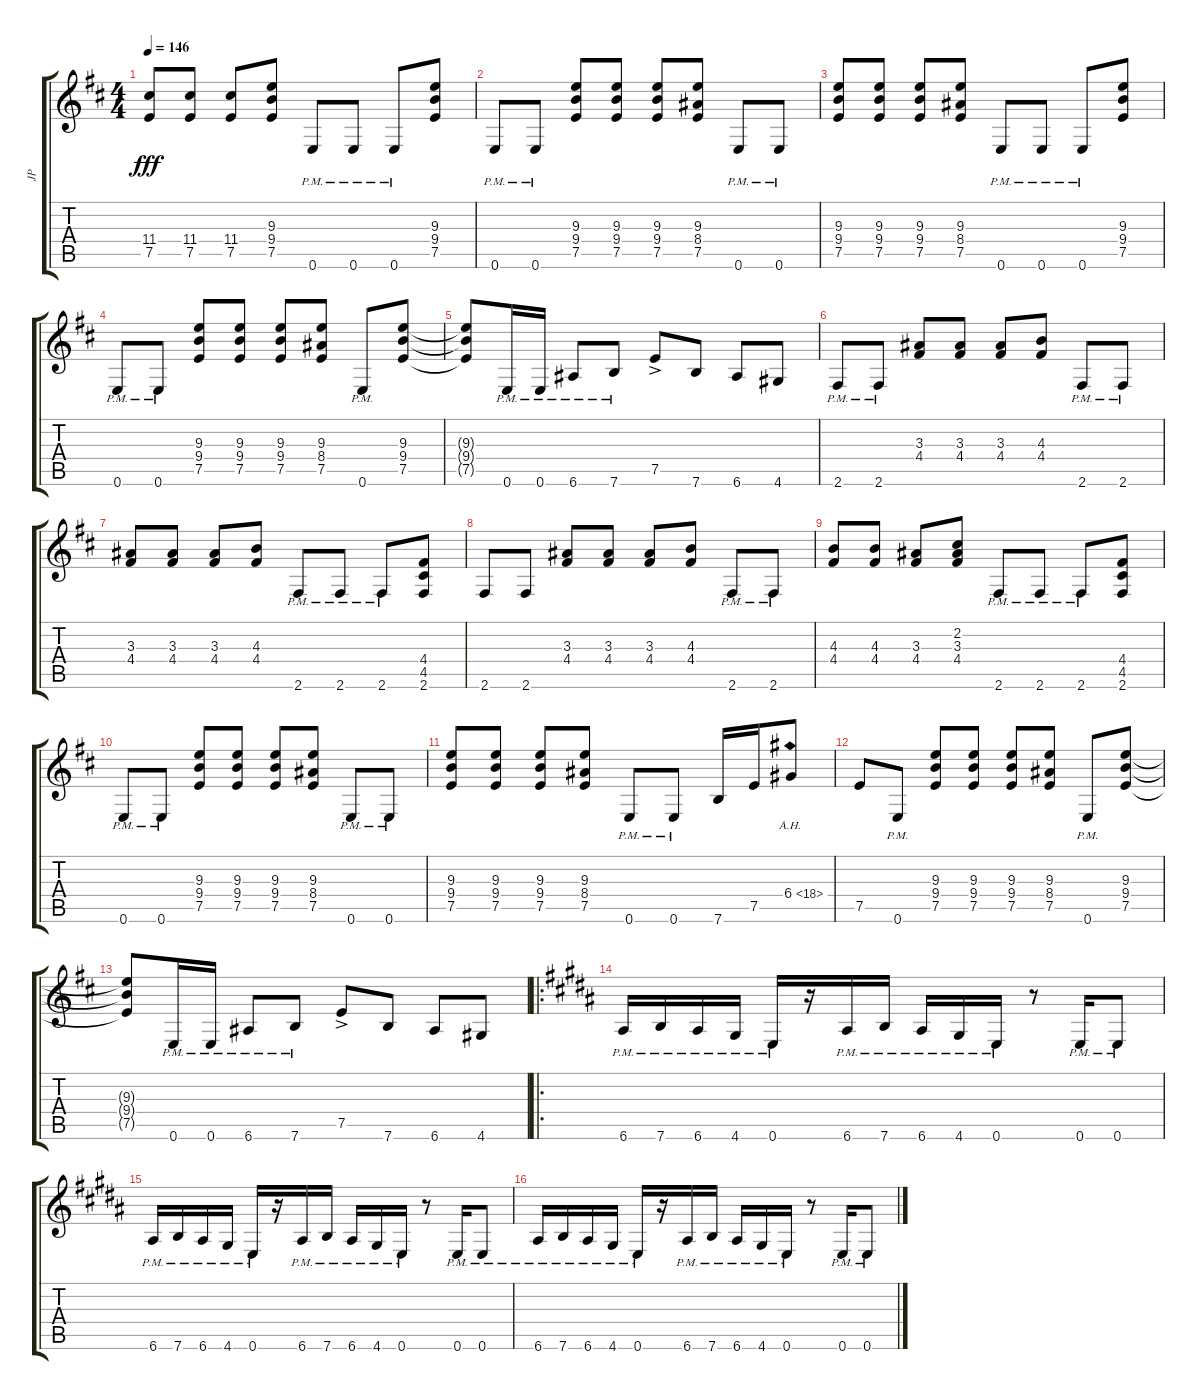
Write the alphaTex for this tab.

\track ("JP" "JP") {instrument distortionguitar}
\staff {score tabs}
\tuning (E4 B3 G3 D3 A2 E2) {hide}
\ts (4 4)
\tempo 146
\clef g2
\ks d
(11.4 7.5).8{dy fff} (11.4 7.5).8 (11.4 7.5).8 (9.3 9.4 7.5).8 0.6{pm}.8 0.6{pm}.8 0.6{pm}.8 (9.3 9.4 7.5).8 |
0.6{pm}.8 0.6{pm}.8 (9.3 9.4 7.5).8 (9.3 9.4 7.5).8 (9.3 9.4 7.5).8 (9.3 8.4 7.5).8 0.6{pm}.8 0.6{pm}.8 |
(9.3 9.4 7.5).8 (9.3 9.4 7.5).8 (9.3 9.4 7.5).8 (9.3 8.4 7.5).8 0.6{pm}.8 0.6{pm}.8 0.6{pm}.8 (9.3 9.4 7.5).8 |
0.6{pm}.8 0.6{pm}.8 (9.3 9.4 7.5).8 (9.3 9.4 7.5).8 (9.3 9.4 7.5).8 (9.3 8.4 7.5).8 0.6{pm}.8 (9.3 9.4 7.5).8 |
(9.3{t} 9.4{t} 7.5{t}).8 0.6{pm}.16 0.6{pm}.16 6.6{pm}.8 7.6{pm}.8 7.5{ac}.8 7.6.8 6.6.8 4.6.8 |
2.6{pm}.8 2.6{pm}.8 (3.3 4.4).8 (3.3 4.4).8 (3.3 4.4).8 (4.3 4.4).8 2.6{pm}.8 2.6{pm}.8 |
(3.3 4.4).8 (3.3 4.4).8 (3.3 4.4).8 (4.3 4.4).8 2.6{pm}.8 2.6{pm}.8 2.6{pm}.8 (4.4 4.5 2.6).8 |
2.6.8 2.6.8 (3.3 4.4).8 (3.3 4.4).8 (3.3 4.4).8 (4.3 4.4).8 2.6{pm}.8 2.6{pm}.8 |
(4.3 4.4).8 (4.3 4.4).8 (3.3 4.4).8 (2.2 3.3 4.4).8 2.6{pm}.8 2.6{pm}.8 2.6{pm}.8 (4.4 4.5 2.6).8 |
0.6{pm}.8 0.6{pm}.8 (9.3 9.4 7.5).8 (9.3 9.4 7.5).8 (9.3 9.4 7.5).8 (9.3 8.4 7.5).8 0.6{pm}.8 0.6{pm}.8 |
(9.3 9.4 7.5).8 (9.3 9.4 7.5).8 (9.3 9.4 7.5).8 (9.3 8.4 7.5).8 0.6{pm}.8 0.6{pm}.8 7.6.16 7.5.16 6.4{ah 12}.8 |
7.5.8 0.6{pm}.8 (9.3 9.4 7.5).8 (9.3 9.4 7.5).8 (9.3 9.4 7.5).8 (9.3 8.4 7.5).8 0.6{pm}.8 (9.3 9.4 7.5).8 |
(9.3{t} 9.4{t} 7.5{t}).8 0.6{pm}.16 0.6{pm}.16 6.6{pm}.8 7.6{pm}.8 7.5{ac}.8 7.6.8 6.6.8 4.6.8 |
\ro
\ks b
6.6{pm}.16 7.6{pm}.16 6.6{pm}.16 4.6{pm}.16 0.6{pm}.16 r.16 6.6{pm}.16 7.6{pm}.16 6.6{pm}.16 4.6{pm}.16 0.6{pm}.16 r.8 0.6{pm}.16 0.6{pm}.8 |
\ks g#minor
6.6{pm}.16 7.6{pm}.16 6.6{pm}.16 4.6{pm}.16 0.6{pm}.16 r.16 6.6{pm}.16 7.6{pm}.16 6.6{pm}.16 4.6{pm}.16 0.6{pm}.16 r.8 0.6{pm}.16 0.6{pm}.8 |
6.6{pm}.16 7.6{pm}.16 6.6{pm}.16 4.6{pm}.16 0.6{pm}.16 r.16 6.6{pm}.16 7.6{pm}.16 6.6{pm}.16 4.6{pm}.16 0.6{pm}.16 r.8 0.6{pm}.16 0.6{pm}.8
